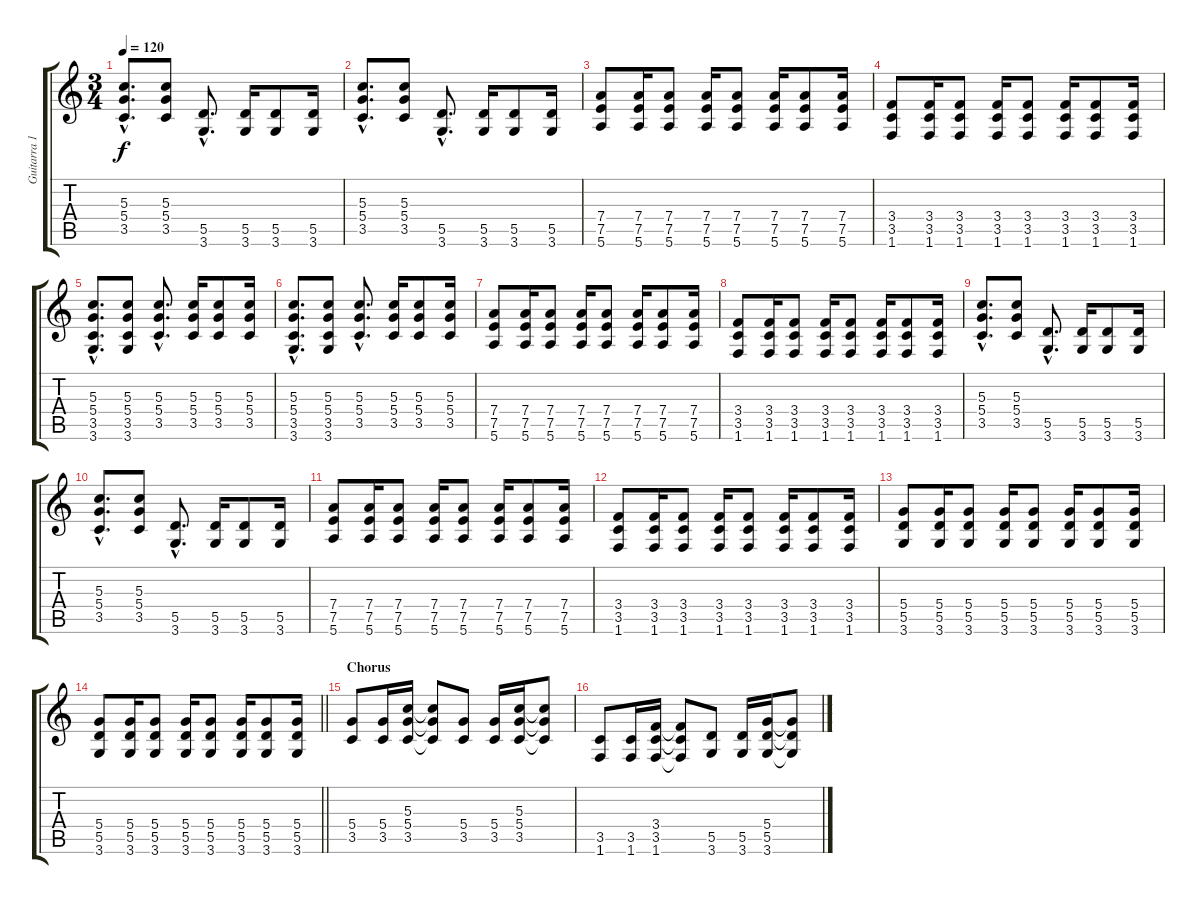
\track ("Guitarra 1 - Mathias" "Guitarra 1") {instrument distortionguitar}
\staff {score tabs}
\tuning (E4 B3 G3 D3 A2 E2) {hide}
\ts (3 4)
\tempo 120
\clef g2
\ks c
(5.3{hac} 5.4{hac} 3.5{hac}).8{d dy f} (5.3 5.4 3.5).8 (5.5{hac} 3.6{hac}).8{d} (5.5 3.6).16 (5.5 3.6).8 (5.5 3.6).16 |
(5.3{hac} 5.4{hac} 3.5{hac}).8{d} (5.3 5.4 3.5).8 (5.5{hac} 3.6{hac}).8{d} (5.5 3.6).16 (5.5 3.6).8 (5.5 3.6).16 |
(7.4 7.5 5.6).8 (7.4 7.5 5.6).16 (7.4 7.5 5.6).8 (7.4 7.5 5.6).16 (7.4 7.5 5.6).8 (7.4 7.5 5.6).16 (7.4 7.5 5.6).8 (7.4 7.5 5.6).16 |
(3.4 3.5 1.6).8 (3.4 3.5 1.6).16 (3.4 3.5 1.6).8 (3.4 3.5 1.6).16 (3.4 3.5 1.6).8 (3.4 3.5 1.6).16 (3.4 3.5 1.6).8 (3.4 3.5 1.6).16 |
(5.3{hac} 5.4{hac} 3.5{hac} 3.6{hac}).8{d} (5.3 5.4 3.5 3.6).8 (5.3{hac} 5.4{hac} 3.5{hac}).8{d} (5.3 5.4 3.5).16 (5.3 5.4 3.5).8 (5.3 5.4 3.5).16 |
(5.3{hac} 5.4{hac} 3.5{hac} 3.6{hac}).8{d} (5.3 5.4 3.5 3.6).8 (5.3{hac} 5.4{hac} 3.5{hac}).8{d} (5.3 5.4 3.5).16 (5.3 5.4 3.5).8 (5.3 5.4 3.5).16 |
(7.4 7.5 5.6).8 (7.4 7.5 5.6).16 (7.4 7.5 5.6).8 (7.4 7.5 5.6).16 (7.4 7.5 5.6).8 (7.4 7.5 5.6).16 (7.4 7.5 5.6).8 (7.4 7.5 5.6).16 |
(3.4 3.5 1.6).8 (3.4 3.5 1.6).16 (3.4 3.5 1.6).8 (3.4 3.5 1.6).16 (3.4 3.5 1.6).8 (3.4 3.5 1.6).16 (3.4 3.5 1.6).8 (3.4 3.5 1.6).16 |
(5.3{hac} 5.4{hac} 3.5{hac}).8{d} (5.3 5.4 3.5).8 (5.5{hac} 3.6{hac}).8{d} (5.5 3.6).16 (5.5 3.6).8 (5.5 3.6).16 |
(5.3{hac} 5.4{hac} 3.5{hac}).8{d} (5.3 5.4 3.5).8 (5.5{hac} 3.6{hac}).8{d} (5.5 3.6).16 (5.5 3.6).8 (5.5 3.6).16 |
(7.4 7.5 5.6).8 (7.4 7.5 5.6).16 (7.4 7.5 5.6).8 (7.4 7.5 5.6).16 (7.4 7.5 5.6).8 (7.4 7.5 5.6).16 (7.4 7.5 5.6).8 (7.4 7.5 5.6).16 |
(3.4 3.5 1.6).8 (3.4 3.5 1.6).16 (3.4 3.5 1.6).8 (3.4 3.5 1.6).16 (3.4 3.5 1.6).8 (3.4 3.5 1.6).16 (3.4 3.5 1.6).8 (3.4 3.5 1.6).16 |
(5.4 5.5 3.6).8 (5.4 5.5 3.6).16 (5.4 5.5 3.6).8 (5.4 5.5 3.6).16 (5.4 5.5 3.6).8 (5.4 5.5 3.6).16 (5.4 5.5 3.6).8 (5.4 5.5 3.6).16 |
\barLineRight lightlight
(5.4 5.5 3.6).8 (5.4 5.5 3.6).16 (5.4 5.5 3.6).8 (5.4 5.5 3.6).16 (5.4 5.5 3.6).8 (5.4 5.5 3.6).16 (5.4 5.5 3.6).8 (5.4 5.5 3.6).16 |
\section ("" "Chorus")
(5.4 3.5).8 (5.4 3.5).16 (5.3 5.4 3.5).16 (5.3{t} 5.4{t} 3.5{t}).8 (5.4 3.5).8 (5.4 3.5).16 (5.3 5.4 3.5).16 (5.3{t} 5.4{t} 3.5{t}).8 |
(3.5 1.6).8 (3.5 1.6).16 (3.4 3.5 1.6).16 (3.4{t} 3.5{t} 1.6{t}).8 (5.5 3.6).8 (5.5 3.6).16 (5.4 5.5 3.6).16 (5.4{t} 5.5{t} 3.6{t}).8
